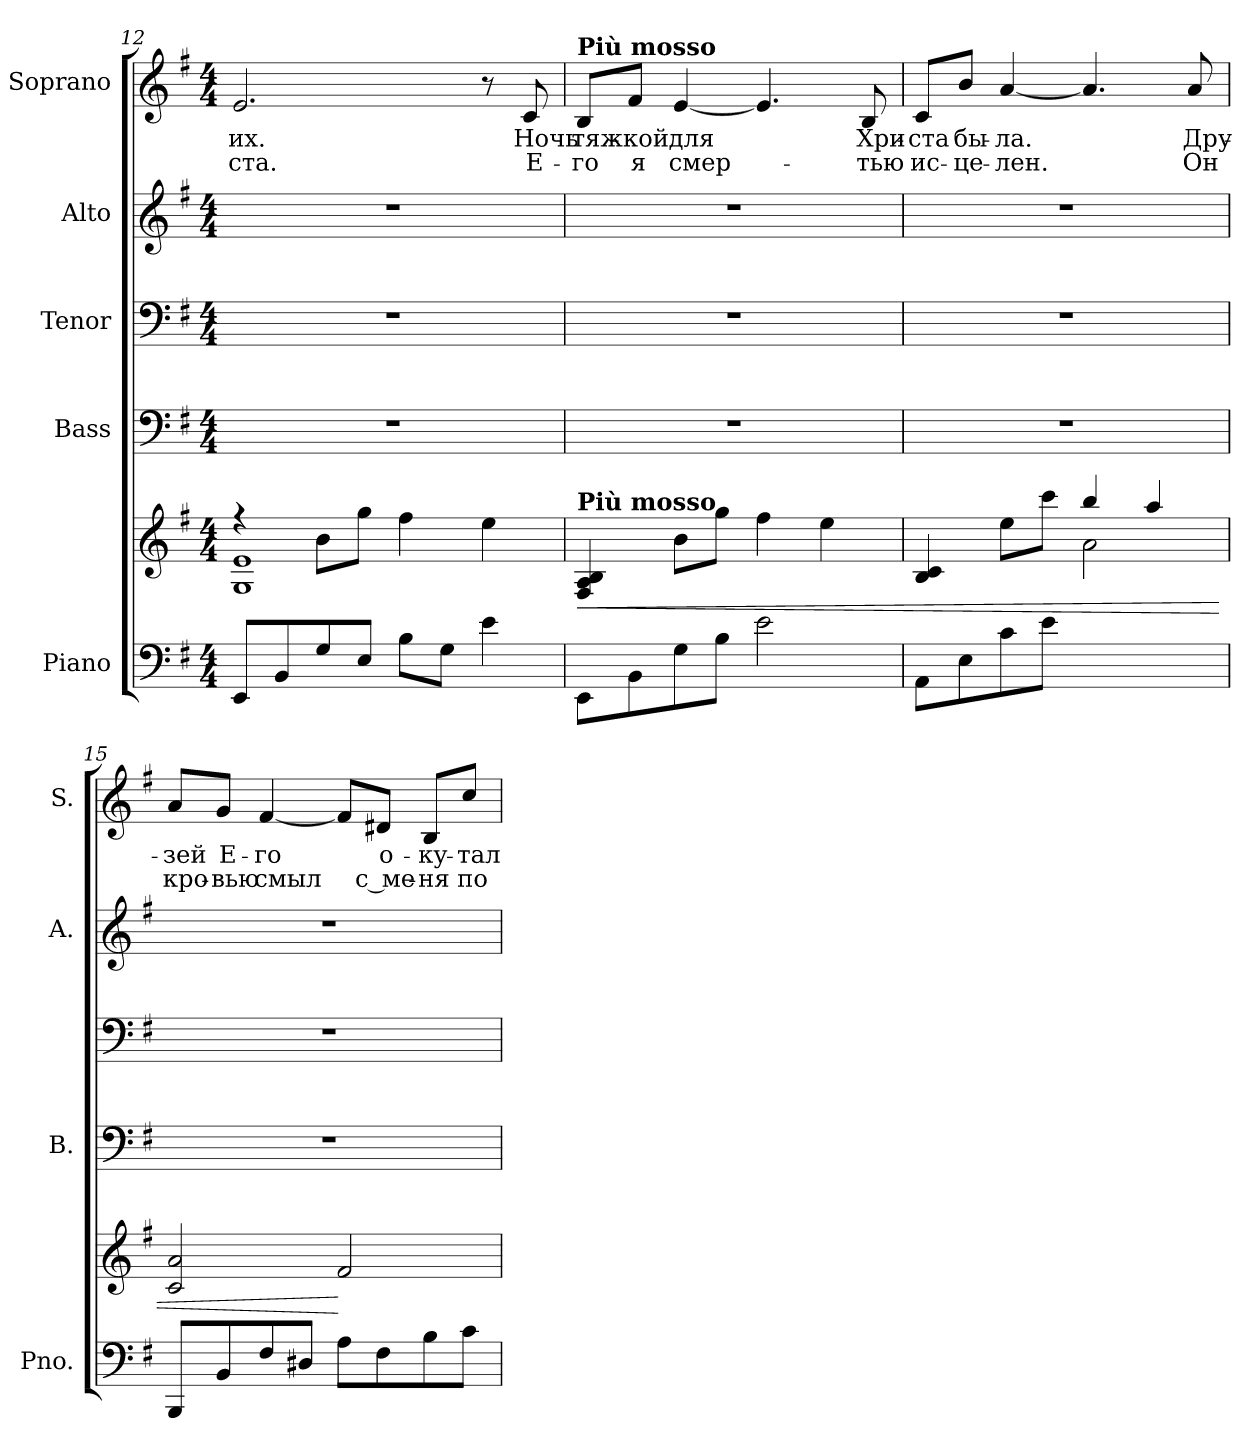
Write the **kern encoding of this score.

**kern	**kern	**dynam	**kern	**kern	**kern	**kern	**text	**text
*part5	*part5	*part5	*part4	*part3	*part2	*part1	*part1	*part1
*staff6	*staff5	*staff5/6	*staff4	*staff3	*staff2	*staff1	*staff1	*staff1
*I"Piano	*	*	*I"Bass	*I"Tenor	*I"Alto	*I"Soprano	*	*
*I'Pno.	*	*	*I'B.	*	*I'A.	*I'S.	*	*
!!LO:LB:g=z
*clefF4	*clefG2	*	*clefF4	*clefF4	*clefG2	*clefG2	*	*
*k[f#]	*k[f#]	*	*k[f#]	*k[f#]	*k[f#]	*k[f#]	*	*
*G:	*G:	*	*G:	*G:	*G:	*G:	*	*
*M4/4	*M4/4	*	*M4/4	*M4/4	*M4/4	*M4/4	*	*
=12	=12	=12	=12	=12	=12	=12	=12	=12
*	*^	*	*	*	*	*	*	*
!	!	!	!	!	!	!	!	!LO:LY:b:color=#000000	!LO:LY:b:color=#000000
8EEi/L	4r	1Gi 1ei	.	1r	1r	1r	2.ei/	-их.	-ста.
8BBi/	.	.	.	.	.	.	.	.	.
8Gi/	8bi\L	.	.	.	.	.	.	.	.
8Ei/J	8ggi\J	.	.	.	.	.	.	.	.
8Bi\L	4ff#i\	.	.	.	.	.	.	.	.
8Gi\J	.	.	.	.	.	.	.	.	.
!	!	!	!	!	!	!	!	!LO:LY:b:color=#000000	!LO:LY:b:color=#000000
4ei\	4eei\	.	.	.	.	.	8r	(Т.Б.)	(С.А.)
!	!	!	!	!	!	!	!	!LO:LY:b:color=#000000	!LO:LY:b:color=#000000
.	.	.	.	.	.	.	8ci/	Ночь	Е-
*	*v	*v	*	*	*	*	*	*	*
=13	=13	=13	=13	=13	=13	=13	=13	=13
!	!	!LO:HP:b	!	!	!	!	!	!
!	!	!	!	!	!	!LO:TX:a:B:t=Più mosso	!	!
!	!LO:TX:a:B:t=Più mosso	!	!	!	!	!	!	!
!	!	!	!	!	!	!	!LO:LY:b:color=#000000	!LO:LY:b:color=#000000
8EEi\L	4F#i/ 4Ai 4Bi	<	1r	1r	1r	8Bi/L	тяж-	-го
!	!	!	!	!	!	!	!LO:LY:b:color=#000000	!LO:LY:b:color=#000000
8BBi\	.	.	.	.	.	8f#i/J	-кой	я
!	!	!	!	!	!	!	!LO:LY:b:color=#000000	!LO:LY:b:color=#000000
8Gi\	8bi\L	.	.	.	.	[<4ei/	для	смер-
8Bi\J	8ggi\J	.	.	.	.	.	.	.
2ei\	4ff#i\	.	.	.	.	4.ei/]	.	.
.	4eei\	.	.	.	.	.	.	.
!	!	!	!	!	!	!	!LO:LY:b:color=#000000	!LO:LY:b:color=#000000
.	.	.	.	.	.	8Bi/	Хри-	-тью
=14	=14	=14	=14	=14	=14	=14	=14	=14
*	*^	*	*	*	*	*	*	*
!	!	!	!	!	!	!	!	!LO:LY:b:color=#000000	!LO:LY:b:color=#000000
8AAi\L	4Bi/ 4ci	4ryy	.	1r	1r	1r	8ci/L	-ста	ис-
!	!	!	!	!	!	!	!	!LO:LY:b:color=#000000	!LO:LY:b:color=#000000
8Ei\	.	.	.	.	.	.	8bi/J	бы-	-це-
!	!	!	!	!	!	!	!	!LO:LY:b:color=#000000	!LO:LY:b:color=#000000
8ci\	8eei\L	4ryy	.	.	.	.	[<4ai/	-ла.	-лен.
8ei\J	8ccci\J	.	.	.	.	.	.	.	.
2ryy	4bbi/	2ai\	.	.	.	.	4.ai/]	.	.
.	4aai/	.	.	.	.	.	.	.	.
!	!	!	!	!	!	!	!	!LO:LY:b:color=#000000	!LO:LY:b:color=#000000
.	.	.	.	.	.	.	8ai/	Дру-	Он
*	*v	*v	*	*	*	*	*	*	*
=15	=15	=15	=15	=15	=15	=15	=15	=15
!	!	!	!	!	!	!	!LO:LY:b:color=#000000	!LO:LY:b:color=#000000
8BBBi/L	2ci/ 2ai	.	1r	1r	1r	8ai/L	-зей	кро-
!	!	!	!	!	!	!	!LO:LY:b:color=#000000	!LO:LY:b:color=#000000
8BBi/	.	.	.	.	.	8gi/J	Е-	-вью
!	!	!	!	!	!	!	!LO:LY:b:color=#000000	!LO:LY:b:color=#000000
8F#i/	.	.	.	.	.	[<4f#i/	-го	смыл
8D#Xi/J	.	.	.	.	.	.	.	.
8Ai\L	2f#i/	[	.	.	.	8f#i/L]	.	.
!	!	!	!	!	!	!	!LO:LY:b:color=#000000	!LO:LY:b:color=#000000
8F#i\	.	.	.	.	.	8d#Xi/J	о-	с ме-
!	!	!	!	!	!	!	!LO:LY:b:color=#000000	!LO:LY:b:color=#000000
8Bi\	.	.	.	.	.	8Bi/L	-ку-	-ня
!	!	!	!	!	!	!	!LO:LY:b:color=#000000	!LO:LY:b:color=#000000
8ci\J	.	.	.	.	.	8cci/J	-тал	по-
=	=	=	=	=	=	=	=	=
*-	*-	*-	*-	*-	*-	*-	*-	*-
